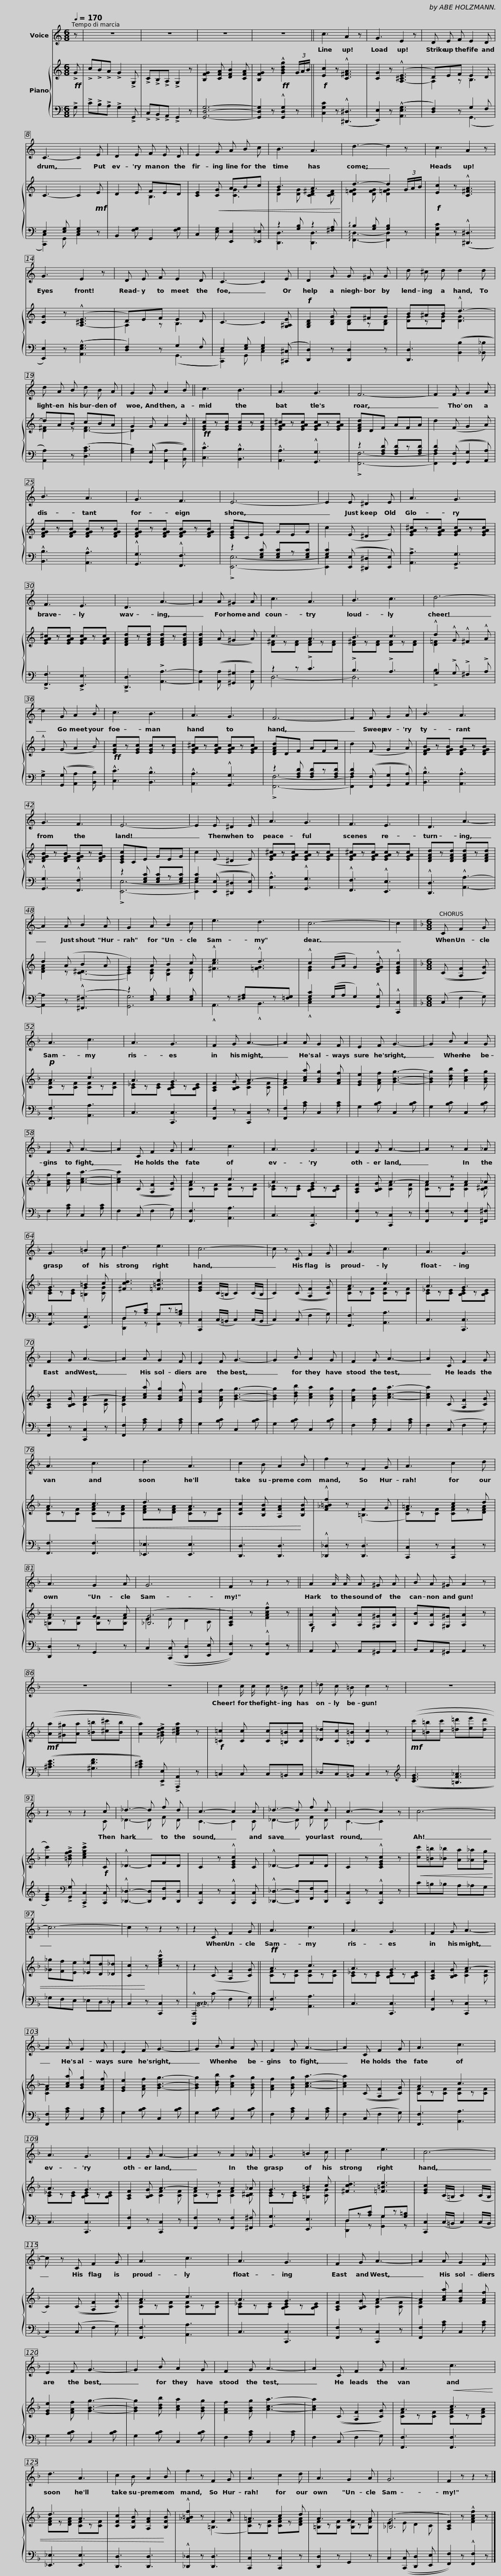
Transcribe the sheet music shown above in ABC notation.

X:1
%%score ( 1 2 ) { ( 3 5 ) | ( 4 6 ) }
L:1/8
Q:1/4=170
M:6/8
I:linebreak $
K:C
V:1 treble
V:2 treble
V:3 treble
V:5 treble
V:4 bass
V:6 bass
V:1
 z | z6 | z6 | z6 | z6 ||$ %5
 c3 A2 z | G3 E2 z | D E F E2 D | C3- C2 E |$ D2 E F E D | %10
 E2 G A B c | B3 A3 | d3- d2 z |$ c3 A2 z | G3 E2 z | %15
 D E F E2 D | C3- C2 E |$ D2 G G ^F G | d ^c d d2 d | d A B d B A | %20
 G2 G A2 B ||$[K:C] c3 B3 | A3 G3 | F6- | F2 F G2 A |$ %25
 B3 A3 | G3 F3 | E6- | E2 E ^D2 E |$ A3 G3 | %30
 F3 E3 | D3 A3- | A2 A ^G2 A |$ c3 A3 | B3 c3 | %35
 d6- | d2 G A2 B |$ c3 B3 | A3 G3 | F6- | %40
 F2 F G2 A |$ B3 A3 | G3 F3 | E6- | E2 E ^D2 E |$ %45
 A3 G3 | F3 E3 | D3 A3- | A2 A B2 A |$ G2 A B2 c | %50
 e3 d3 | c6- | c2 ||$[K:F][M:6/8] C F2 G | A3 c3 | %55
 A3 G3 | F2 G A3- | A2 A G2 F | E2 F G3- |$ G2 B A2 G | %60
 F2 G A3- | A2 C F2 G | A3 c3 | A3 G3 | F2 G A3- |$ %65
 A2 z A2 _A | G3 =B2 c | d3 e3 | c6- | c z C F2 G | %70
 A3 c3 |$ A3 G3 | F2 G A3- | A2 A G2 F | E2 F G3- | %75
 G2 B A2 G | F2 G A3- |$ A2 C F2 G | A3 c3 | d3 A3 |$ %80
 c2 B A2 B | f2 z F2 G | A3 c2 d | A3 G2 A | G6 | %85
 F2 z z2 z ||$ A2 A/ A/ A ^G A | B A ^G A2 z | z6 | z6 |$ %90
 c2 c/ c/ c =B c | _d c =B c2 z | z6 | z2 z z2 c |$ _d3- d f d | %95
 c3- c2 c | _d3- d f d | c3- c2 z |$ c6- | c6- | %100
 c2 z z2 z | z2 C F2 G || A3 c3 | A3 G3 |$ F2 G A3- | %105
 A2 A G2 F | E2 F G3- | G2 B A2 G | F2 G A3- | A2 C F2 G |$ %110
 A3 c3 | A3 G3 | F2 G A3- | A2 z A2 _A | G3 =B2 c | %115
 d3 e3 |$ c6- | c z C F2 G | A3 c3 | A3 G3 | %120
 F2 G A3- | A2 A G2 F |$ E2 F G3- | G2 B A2 G | F2 G A3- | %125
 A2 C F2 G | A3 c3 | d3 A3 |$ c2 B A2 B | f2 z F2 G | %130
 A3 c2 d | A3 G2 A | G6 | F2 z z2 z |] %134
V:2
 x | x6 | x6 | x6 | x6 ||$ %5
 x6 | x6 | x6 | x6 |$ x6 | %10
 x6 | x6 | x6 |$ x6 | x6 | %15
 x6 | x6 |$ x6 | x6 | x6 | %20
 x6 ||$[K:C] x6 | x6 | x6 | x6 |$ %25
 x6 | x6 | x6 | x6 |$ x6 | %30
 x6 | x6 | x6 |$ x6 | x6 | %35
 x6 | x6 |$ x6 | x6 | x6 | %40
 x6 |$ x6 | x6 | x6 | x6 |$ %45
 x6 | x6 | x6 | x6 |$ x6 | %50
 x6 | x6 | x2 ||$[K:F][M:6/8] x4 | x6 | %55
 x6 | x6 | x6 | x6 |$ x6 | %60
 x6 | x6 | x6 | x6 | x6 |$ %65
 x6 | x6 | x6 | x6 | x6 | %70
 x6 |$ x6 | x6 | x6 | x6 | %75
 x6 | x6 |$ x6 | x6 | x6 |$ %80
 x6 | x6 | x6 | x6 | x6 | %85
 x6 ||$ x6 | x6 | x6 | x6 |$ %90
 x6 | x6 | x6 | x5 C |$ _D3- D F D | %95
 C3- C2 C | _D3- D F D | C3- C2 x |$ x6 | x6 | %100
 x6 | x6 || x6 | x6 |$ x6 | %105
 x6 | x6 | x6 | x6 | x6 |$ %110
 x6 | x6 | x6 | x6 | x6 | %115
 x6 |$ x6 | x6 | x6 | x6 | %120
 x6 | x6 |$ x6 | x6 | x6 | %125
 x6 | x6 | x6 |$ x6 | x6 | %130
 x6 | x6 | x6 | x6 |] %134
V:3
!ff! !>!G | !>!c!>!B!>!A !>!G2 !>!G, | !>!C!>!B,!>!A, !>!G,2 z | [B,FG]2 [CFA] [DFB]2 [CFA] | [B,FG]2 z!ff! !^![GBdg]2 (3G/A/B/ ||$ %5
!f! [Ec]2 z !^![C^FA]3 | [CG]2 z (!^![A,-^CE]3 | D)EF E2 D | C3- C2!mf! E |$ D2 E FED | %10
 [CE]2!<(! [CG] ABc | B3 A3!<)! | d3- d2 (3G/A/B/ |$!f! [Ec]2 z !^![C^FA]3 | [CG]2 z (!^![A,-^CE]3 | %15
 D)EF E2 D | C3- C2 [G,^A,E] |$!f! [G,B,D]2 [B,DG] G^FG | B^AB !^!d3- | dAB cBA | %20
 G2 G A2 B ||$[K:C]!ff! [EGc]z[EGc] [EGc]z[EGc] | [EGA^c]z[EGAc] [EGAc]z[EGAc] | [DFAd]DF AFA | d2 (F G2 A) |$ %25
 [DFGB]z[DFGB] [DFGB]z[DFGB] | [DFGB]z[DFGB] [DFGB]z[DFGB] | [CEGc]CE GEG | c2 (E ^D2 E) |$ [EGA^c]z[EGAc] [EGAc]z[EGAc] | %30
 [EGA^c]z[EGAc] [EGAc]z[EGAc] | [DFAd]z[DFAd] [DFAd]z[DFAd] | [DFAd]2 (A ^G2 A) |$ c3 A3 | B3 c3 | %35
 !^!d2 !^!G !^!^F2 !^!A | !^!G2 (G A2 B) |$!ff! [EGc]z[EGc] [EGc]z[EGc] | [EGA^c]z[EGAc] [EGAc]z[EGAc] | [DFAd]DF AFA | %40
 d2 (F G2 A) |$ [DFGB]z[DFGB] [DFGB]z[DFGB] | [DFGB]z[DFGB] [DFGB]z[DFGB] | [CEGc]CE GEG | c2 (E ^D2 E) |$ %45
 [EGA^c]z[EGAc] [EGAc]z[EGAc] | [EGA^c]z[EGAc] [EGAc]z[EGAc] | [DFAd]z[DFAd] [DFAd]z[DFAd] | d2 (A B2 A |$ G2) A B2 c | %50
 !^!e3 !^!d3 | !^!c2 (G/A/ G2) !^![DFGB] | !^![CEGc]2 ||$[K:F][M:6/8] ((C [A,F]2 [CG])) |!p! A3 c3 | %55
 A3 G3 | [A,CF]2 [B,CG] A3- | A2 [Aca] [GBg]2 [FAf] | [EGe]2 [FAf] [GBg]3- |$ [GBg]2 [Bdb] [Aca]2 [GBg] | %60
 [FAf]2 [GBg] [Aca]3- | [Aca]2 ((C [A,F]2 [CG])) | A3 c3 | A3 G3 | [A,CF]2 [B,CG] A3- |$ %65
 A2 z A2 _A | G3 =B2 c | [^Fcd]3 [=F=Be]3 | [EGc]2 (C/=B,/ C2) (C/B,/ | C2) ((C [A,F]2 [CG])) | %70
 A3 c3 |$ A3 G3 | [A,CF]2 [B,CG] A3- | A2 [Aca] [GBg]2 [FAf] | [EGe]2 [FAf] [GBg]3- | %75
 [GBg]2 [Bdb] [Aca]2 [GBg] | [FAf]2 [GBg] [Aca]3- |$ [Aca]2 ((C [A,F]2 [CG])) | A3!<(! c3 | d3 A3 |$ %80
 [CFc]2 [B,FB] [A,FA]2!<)! [B,FB] | !^![F_A=Bf]2 z F2 G | =A3 c2 d | A3 G2 A | (([_B,G]6 | %85
 [A,CF]2)) z !^![FAcf]2 z ||$!f! [A,A]2 [A,A] [A,A][^G,^G][A,A] | [B,B][A,A][^G,^G] [A,A]2 z |!mf! (([Aa][^G^g][Aa] [=B=b][^c^c'][Bb] | [Aa]2)) !>![^GBde] [A^cea]2 z |$ %90
!f! [=C=c]2 [Cc] [Cc][=B,=B][Cc] | [_D_d][Cc][=B,=B] [Cc]2 z |!mf! (([cc'][=B=b][cc'] [!courtesy!=d!courtesy!=d'][ee'][dd'] | [cc']2)) !>![=Bdfg] !>![cegc']2!f! C |$ !^!_D3- DFD | %95
 C2 z !^![CEGc]2 C | !^!_D3- DFD | C2 z !^![CEGc]2 z |$!<(! [cc'][=B=b][_B_b] [Aa][_A_a][Gg] | [_G_g][Ff][Ee] [_E_e][Dd][_D_d] | %100
 [Cc]2!<)! z !^![cegc']2 z | z2 (C [A,F]2 [CG]) ||!ff! A3 c3 | A3 G3 |$ [A,CF]2 [B,CG] A3- | %105
 A2 [Aca] [GBg]2 [FAf] | [EGe]2 [FAf] [GBg]3- | [GBg]2 [Bdb] [Aca]2 [GBg] | [FAf]2 [GBg] [Aca]3- | [Aca]2 ((C [A,F]2 [CG])) |$ %110
 A3 c3 | A3 G3 | [A,CF]2 [B,CG] A3- | A2 z A2 _A | G3 =B2 c | %115
 [^Fcd]3 [=F=Be]3 |$ [EGc]2 (C/=B,/ C2) (C/B,/ | C2) ((C [A,F]2 [CG])) | A3 c3 | A3 G3 | %120
 [A,CF]2 [B,CG] A3- | A2 [Aca] [GBg]2 [FAf] |$ [EGe]2 [FAf] [GBg]3- | [GBg]2 [Bdb] [Aca]2 [GBg] | [FAf]2 [GBg] [Aca]3- | %125
 [Aca]2 ((C [A,F]2 [CG])) | A3!<(! c3 | d3 A3 |$ [CFc]2 [B,FB] [A,FA]2!<)! [B,FB] | !^![F_A=Bf]2 z F2 G | %130
 =A3 c2 d | A3 G2 A | (([_B,G]6 | [A,CF]2)) z !^![FAcf]2 z |] %134
V:4
 !>!G, | !>!C!>!B,!>!A, !>!G,2 !>!G,, | !>!C,!>!B,,!>!A,, !>!G,,2 z | [G,,D,G,]6- | [G,,D,G,]2 z !^![G,,D,G,]2 z ||$ %5
 [C,G,C]2 z ((!^![^D,,^D,]3 | [E,,E,]2)) z ((!^![A,,E,G,]3 | [D,F,]2)) z G,2 F, | E,2 [E,G,] [E,G,]2 z |$ B,,2 [F,G,] G,,2 [F,G,] | %10
 C,2 [E,G,] [E,,E,]2 [_E,,_E,] | z2 [G,B,] z2 [^F,A,] | !arpeggio!B,2 [G,B,] [G,B,]2 z |$ [C,G,C]2 z ((!^![^D,,^D,]3 | [E,,E,]2)) z ((!^![A,,E,G,]3 | %15
 [D,F,]2)) z G,2 F, | E,2 [E,G,] [E,G,]2 (([^C,,^C,] |$ [D,,D,]2)) z [D,,D,]2 z | [D,,D,]3 (([B,,B,]2 [_B,,_B,] | [A,,A,]2)) z (([D,A,C]3 | %20
 [G,B,]2)) (([G,,G,] [A,,A,]2 [B,,B,])) ||$[K:C] !^![C,C]3 !^![B,,B,]3 | !^![A,,A,]3 !^![G,,G,]3 | z2 [F,A,D] [F,A,D]z[F,A,D] | [A,D]2 (([F,,F,] [G,,G,]2 [A,,A,])) |$ %25
 !^![B,,B,]3 !^![A,,A,]3 | !^![G,,G,]3 !^![F,,F,]3 | z2 [E,G,C] [E,G,C]z[E,G,C] | [G,C]2 (([E,,E,] [^D,,^D,]2 [E,,E,])) |$ !>![A,,A,]3 !>![G,,G,]3 | %30
 !>![F,,F,]3 !>![E,,E,]3 | !>![D,,D,]3 !>![A,,A,]3- | [A,,A,]2 (([A,,A,] [^G,,^G,]2 [A,,A,])) |$ z2 z !>!C3 | !>!B,3 !>!A,3 | %35
 G,2 !>!G, !>!^F,2 !>!A, | !>!G,2 (([G,,G,] [A,,A,]2 [B,,B,])) |$ !^![C,C]3 !^![B,,B,]3 | !^![A,,A,]3 !^![G,,G,]3 | z2 [F,A,D] [F,A,D]z[F,A,D] | %40
 [A,D]2 (([F,,F,] [G,,G,]2 [A,,A,])) |$ !^![B,,B,]3 !^![A,,A,]3 | !^![G,,G,]3 !^![F,,F,]3 | z2 [E,G,C] [E,G,C]z[E,G,C] | [G,C]2 (([E,,E,] [^D,,^D,]2 [E,,E,])) |$ %45
 !^![A,,A,]3 !^![G,,G,]3 | !^![F,,F,]3 !^![E,,E,]3 | !^![D,,D,]3 !^![A,,A,]3- | [A,,A,]2 z ((!^![^F,,^F,]3 |$ z2)) [E,G,] [E,G,]2 [E,G,] | %50
xz[^F,A,]xz[=F,G,] | [G,C]2 (G,/A,/ G,2) !^![G,,G,] | !^![C,,C,]2 ||$[K:F][M:6/8] (C, F,2 G,) | [F,,F,]3 [A,,A,]3 | %55
 C,3 [C,,C,]3 | [F,,F,]2 z [C,,C,]2 z | [F,,F,]2 [A,C] C,2 [A,C] | G,2 [B,C] C,2 [B,C] |$ G,2 [B,C] C,2 [B,C] | %60
 F,2 [A,C] C,2 [A,C] | F,2 (C, F,2 G,) | [F,,F,]3 [A,,A,]3 | C,3 [C,,C,]3 | [F,,F,]2 z [C,,C,]2 z |$ %65
 [F,,F,]2 z [F,,F,]2 [^F,,^F,] | [G,,G,]3 [E,,E,]3 | D,z[A,C] G,z[G,=B,] | [C,,C,]2 (C,/=B,,/ C,2) (C,/B,,/ | C,2) (C, F,2 G,) | %70
 [F,,F,]3 [A,,A,]3 |$ C,3 [C,,C,]3 | [F,,F,]2 z [C,,C,]2 z | [F,,F,]2 [A,C] C,2 [A,C] | G,2 [B,C] C,2 [B,C] | %75
 G,2 [B,C] C,2 [B,C] | F,2 [A,C] C,2 [A,C] |$ F,2 (C, F,2 G,) | [F,,F,]3 [F,,F,]3 | [_E,,_E,]3 [E,,E,]3 |$ %80
 [D,,D,]3 [D,,D,]3 | !^![_D,,_D,]2 z [D,,D,]3 | [C,,C,]2 z [C,,C,]2 z | [D,,D,]2 z G,,2 z | C,2 (([C,,C,] [D,,D,]2 [E,,E,] | %85
 [F,,F,]2)) z !^![F,,F,]2 z ||$ A,,2 A,, A,,^G,,A,, | B,,A,,^G,, A,,2 z | (([^A,CE]3 [^G,DF]3 | [A,^CE]2)) !>![E,,E,] !>![A,,,A,,]2 z |$ %90
 =C,2 C, C,=B,,C, | _D,C,=B,, C,2 z |[K:treble] (([CEG]3 [=B,F_A]3 | [CEG]2))[K:bass] !>![G,,G,] !>![C,,C,]2 [C,,C,] |$ !^![_D,,_D,]3- [D,,D,][F,,F,][D,,D,] | %95
 [C,,C,]2 z !^![C,,C,]2 [C,,C,] | !^![_D,,_D,]3- [D,,D,][F,,F,][D,,D,] | [C,,C,]2 z !^![C,,C,]2 z |$ C=B,_B, A,_A,G, | _G,F,E, _E,D,_D, | %100
 C,2 z [C,,C,]2 z |!8vb(! !^![C,,,C,,]2!8vb)! (C, F,2 G,) || [F,,F,]3 [A,,A,]3 | C,3 [C,,C,]3 |$ [F,,F,]2 z [C,,C,]2 z | %105
 [F,,F,]2 [A,C] C,2 [A,C] | G,2 [B,C] C,2 [B,C] | G,2 [B,C] C,2 [B,C] | F,2 [A,C] C,2 [A,C] | F,2 (C, F,2 G,) |$ %110
 [F,,F,]3 [A,,A,]3 | C,3 [C,,C,]3 | [F,,F,]2 z [C,,C,]2 z | [F,,F,]2 z [F,,F,]2 [^F,,^F,] | [G,,G,]3 [E,,E,]3 | %115
 D,z[A,C] G,z[G,=B,] |$ [C,,C,]2 (C,/=B,,/ C,2) (C,/B,,/ | C,2) (C, F,2 G,) | [F,,F,]3 [A,,A,]3 | C,3 [C,,C,]3 | %120
 [F,,F,]2 z [C,,C,]2 z | [F,,F,]2 [A,C] C,2 [A,C] |$ G,2 [B,C] C,2 [B,C] | G,2 [B,C] C,2 [B,C] | F,2 [A,C] C,2 [A,C] | %125
 F,2 (C, F,2 G,) | [F,,F,]3 [F,,F,]3 | [_E,,_E,]3 [E,,E,]3 |$ [D,,D,]3 [D,,D,]3 | !^![_D,,_D,]2 z [D,,D,]3 | %130
 [C,,C,]2 z [C,,C,]2 z | [D,,D,]2 z G,,2 z | C,2 (([C,,C,] [D,,D,]2 [E,,E,] | [F,,F,]2)) z !^![F,,F,]2 z |] %134
V:5
 x | x6 | x6 | x6 | x6 ||$ %5
 x6 | x6 | A,2 z B,3 | x6 |$ x3 B,3 | %10
 x3 [CG]3 | [DG]2 [DG] [CD^F]2 [CDF] | [D=FG]2 [DFG] [D=FG]2 x |$ x6 | x6 | %15
 A,2 z B,3 | x6 |$ x3 [B,D]z[B,D] | [DG]z[DG] [DG]3 | [D^F]2 z [D-F]3 | %20
 D2 x4 ||$[K:C] x6 | x6 | x6 | x6 |$ %25
 x6 | x6 | x6 | x6 |$ x6 | %30
 x6 | x6 | x6 |$ [D^F]z[DF] [DF]z[DF] | [D^F]z[DF] [DF]z[DF] | %35
 [D=F]2 x4 | x6 |$ x6 | x6 | x6 | %40
 x6 |$ x6 | x6 | x6 | x6 |$ %45
 x6 | x6 | x6 | [DFA]2 z ([C-^D]3 |$ [CE]2) [CE] [B,E]2 [CE] | %50
 [^Fc]3 [=FG]3 | [EG]2 x4 | x2 ||$[K:F][M:6/8] x4 | [CF]z[CF] [CF]z[CF] | %55
 [C_E]z[CE] [B,CE]z[B,CE] | x3 [CF]2 [CF] | [CF]2 x4 | x6 |$ x6 | %60
 x6 | x6 | [CF]z[CF] [CF]z[CF] | [C_E]z[CE] [B,CE]z[B,CE] | x3 [CF]2 [CF] |$ %65
 [CF]z[CF] [CF]2 [C^D] | [CE]z[CE] [=B,G]2 [CG] | x6 | x6 | x6 | %70
 [CF]z[CF] [CF]z[CF] |$ [C_E]z[CE] [B,CE]z[B,CE] | x3 [CF]2 [CF] | [CF]2 x4 | x6 | %75
 x6 | x6 |$ x6 | [CF]z[CF] [CFA]z[CFA] | [DFA]z[DFA] [CF]z[CF] |$ %80
 x6 | x3 (=B,3 | [CF])z[CF] [CFA]z[DFA] | [=B,F]z[B,F] [B,F]z[B,F] | E2 E D2 C | %85
 x6 ||$ x6 | x6 | x6 | x6 |$ %90
 x6 | x6 | x6 | x6 |$ x6 | %95
 x6 | x6 | x6 |$ x6 | x6 | %100
 x6 | x6 || [CF]z[CF] [CF]z[CF] | [C_E]z[CE] [B,CE]z[B,CE] |$ x3 [CF]2 [CF] | %105
 [CF]2 x4 | x6 | x6 | x6 | x6 |$ %110
 [CF]z[CF] [CF]z[CF] | [C_E]z[CE] [B,CE]z[B,CE] | x3 [CF]2 [CF] | [CF]z[CF] [CF]2 [C^D] | [CE]z[CE] [=B,G]2 [CG] | %115
 x6 |$ x6 | x6 | [CF]z[CF] [CF]z[CF] | [C_E]z[CE] [B,CE]z[B,CE] | %120
 x3 [CF]2 [CF] | [CF]2 x4 |$ x6 | x6 | x6 | %125
 x6 | [CF]z[CF] [CFA]z[CFA] | [DFA]z[DFA] [CF]z[CF] |$ x6 | x3 (=B,3 | %130
 [CF])z[CF] [CFA]z[DFA] | [=B,F]z[B,F] [B,F]z[B,F] | E2 E D2 C | x6 |] %134
V:6
 x | x6 | x6 | x6 | x6 ||$ %5
 x6 | x6 | x3 ((G,,3 | [C,,C,]2)) G,, C,2 x |$ x6 | %10
 x6 | [D,,D,]3 [D,,D,]3 | !arpeggio![F,,D,]3- [F,,D,]2 x |$ x6 | x6 | %15
 x3 ((G,,3 | [C,,C,]2)) G,, C,2 x |$ x6 | x6 | x6 | %20
 x6 ||$[K:C] x6 | x6 | !>![F,,F,]6- | [F,,F,]2 x4 |$ %25
 x6 | x6 | !>![E,,E,]6- | [E,,E,]2 x4 |$ x6 | %30
 x6 | x6 | x6 |$ D,6- | D,6 | %35
 !>!B,2 x4 | x6 |$ x6 | x6 | !>![F,,F,]6- | %40
 [F,,F,]2 x4 |$ x6 | x6 | !>![E,,E,]6- | [E,,E,]2 x4 |$ %45
 x6 | x6 | x6 | x6 |$ [G,,G,]6 | %50
 !^!A,,3 !^!B,,3 | !^![C,E,]2 x4 | x2 ||$[K:F][M:6/8] x4 | x6 | %55
 x6 | x6 | x6 | x6 |$ x6 | %60
 x6 | x6 | x6 | x6 | x6 |$ %65
 x6 | x6 | [D,,D,]2 z [G,,G,]2 z | x6 | x6 | %70
 x6 |$ x6 | x6 | x6 | x6 | %75
 x6 | x6 |$ x6 | x6 | x6 |$ %80
 x6 | x6 | x6 | x6 | x6 | %85
 x6 ||$ x6 | x6 | x6 | x6 |$ %90
 x6 | x6 |[K:treble] x6 | x2[K:bass] x4 |$ x6 | %95
 x6 | x6 | x6 |$ x6 | x6 | %100
 x6 |!8vb(! x2!8vb)! x4 || x6 | x6 |$ x6 | %105
 x6 | x6 | x6 | x6 | x6 |$ %110
 x6 | x6 | x6 | x6 | x6 | %115
 [D,,D,]2 z [G,,G,]2 z |$ x6 | x6 | x6 | x6 | %120
 x6 | x6 |$ x6 | x6 | x6 | %125
 x6 | x6 | x6 |$ x6 | x6 | %130
 x6 | x6 | x6 | x6 |] %134
